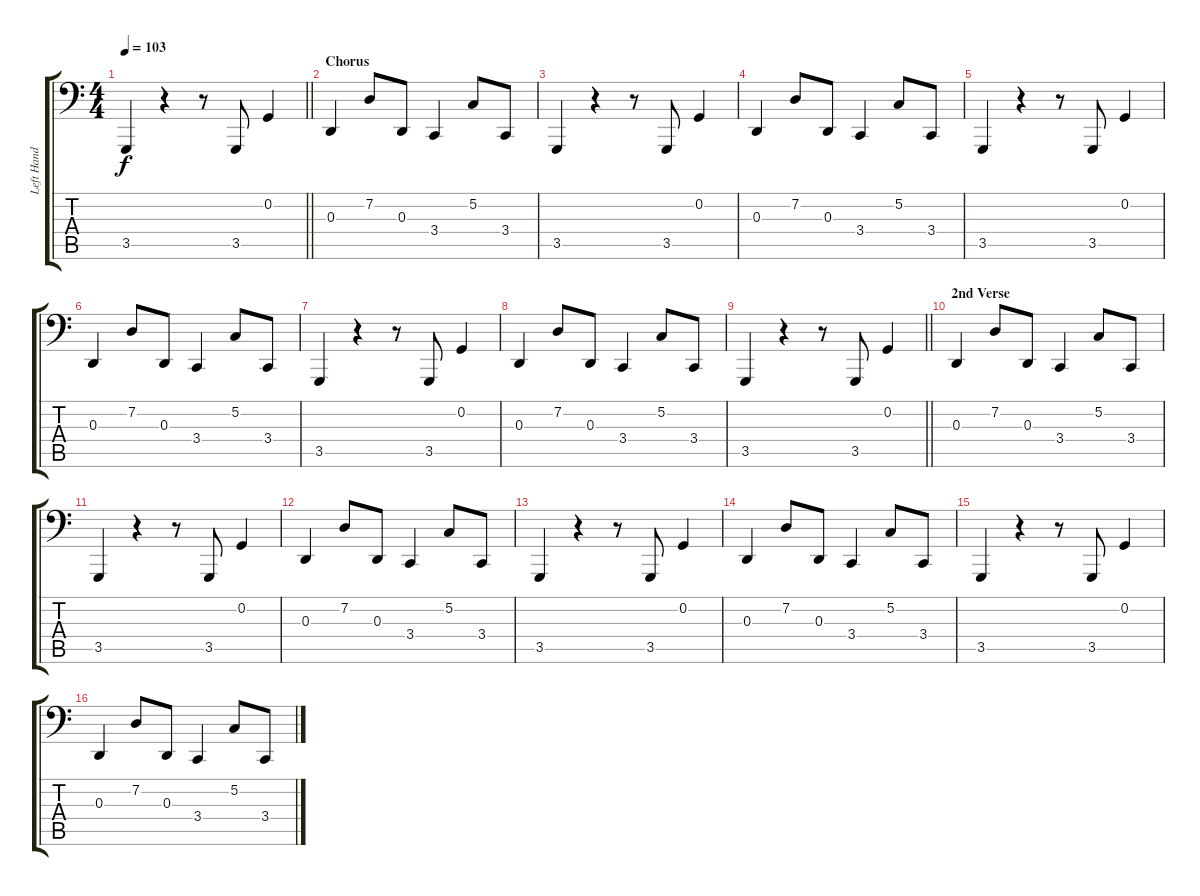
\track ("Left Hand" "Left Hand") {instrument acousticgrandpiano}
\staff {score tabs}
\tuning (C3 G2 D2 A1 E1 B0) {hide}
\ts (4 4)
\tempo 103
\clef f4
\barLineRight lightlight
\ks c
3.5.4{dy f} r.4 r.8 3.5.8 0.2.4 |
\section ("" "Chorus")
0.3.4 7.2.8 0.3.8 3.4.4 5.2.8 3.4.8 |
3.5.4 r.4 r.8 3.5.8 0.2.4 |
0.3.4 7.2.8 0.3.8 3.4.4 5.2.8 3.4.8 |
3.5.4 r.4 r.8 3.5.8 0.2.4 |
0.3.4 7.2.8 0.3.8 3.4.4 5.2.8 3.4.8 |
3.5.4 r.4 r.8 3.5.8 0.2.4 |
0.3.4 7.2.8 0.3.8 3.4.4 5.2.8 3.4.8 |
\barLineRight lightlight
3.5.4 r.4 r.8 3.5.8 0.2.4 |
\section ("" "2nd Verse")
0.3.4 7.2.8 0.3.8 3.4.4 5.2.8 3.4.8 |
3.5.4 r.4 r.8 3.5.8 0.2.4 |
0.3.4 7.2.8 0.3.8 3.4.4 5.2.8 3.4.8 |
3.5.4 r.4 r.8 3.5.8 0.2.4 |
0.3.4 7.2.8 0.3.8 3.4.4 5.2.8 3.4.8 |
3.5.4 r.4 r.8 3.5.8 0.2.4 |
0.3.4 7.2.8 0.3.8 3.4.4 5.2.8 3.4.8
